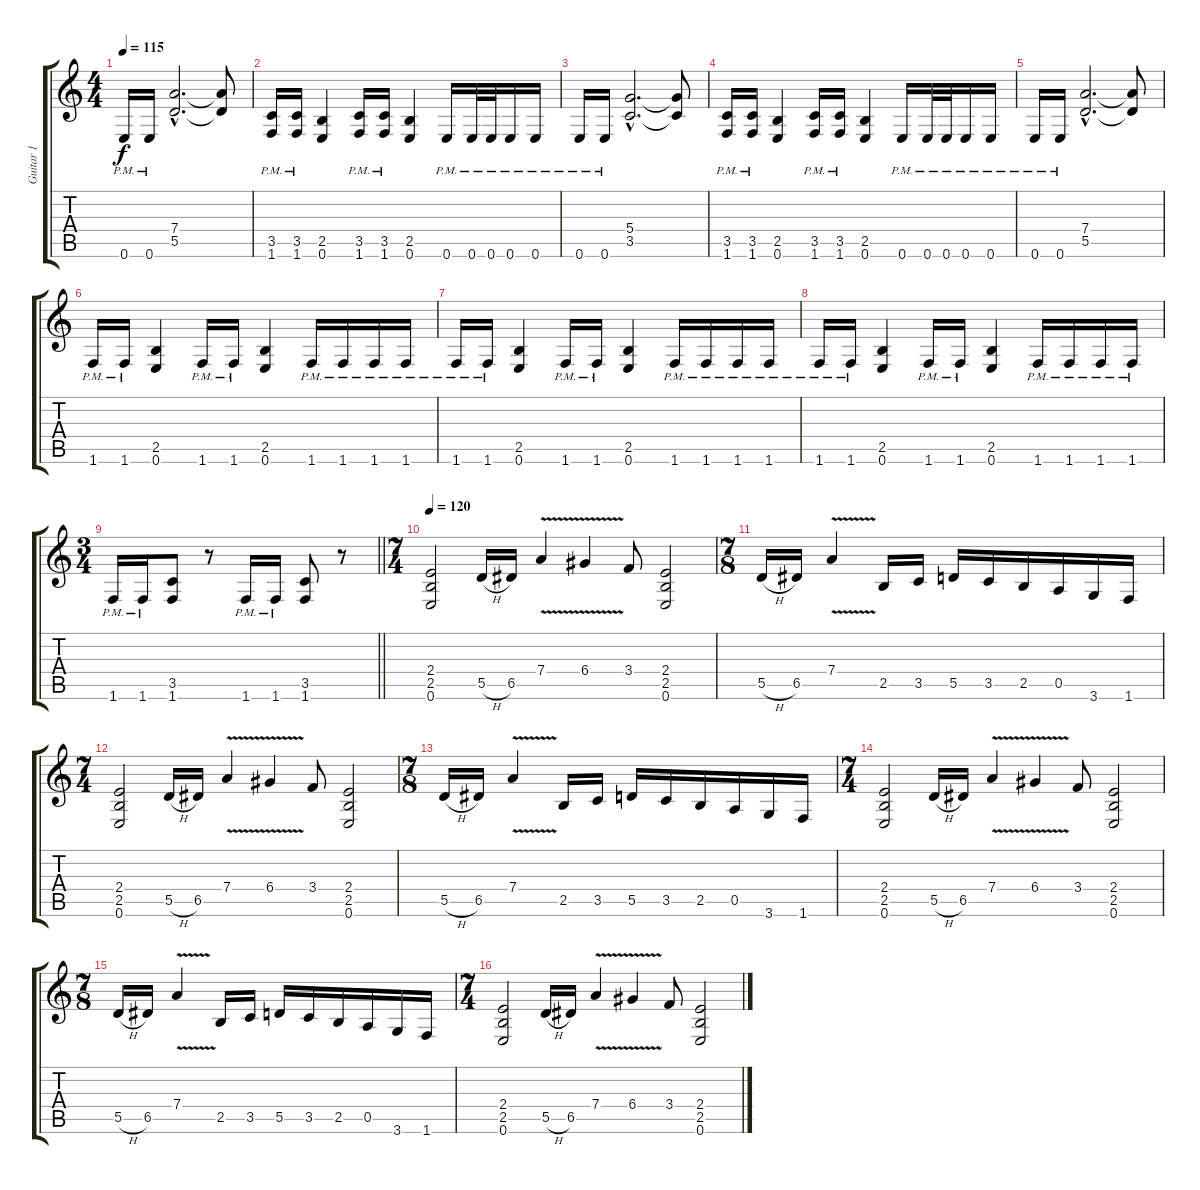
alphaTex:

\track ("Guitar 1" "Guitar 1") {instrument distortionguitar}
\staff {score tabs}
\tuning (E4 B3 G3 D3 A2 E2) {hide}
\ts (4 4)
\tempo 115
\clef g2
\ks c
0.6{pm}.16{dy f} 0.6{pm}.16 (7.4{hac} 5.5{hac}).2{d} (7.4{t} 5.5{t}).8 |
(3.5 1.6{pm}).16 (3.5 1.6{pm}).16 (2.5 0.6).4 (3.5 1.6{pm}).16 (3.5 1.6{pm}).16 (2.5 0.6).4 0.6{pm}.16 0.6{pm}.32 0.6{pm}.32 0.6{pm}.16 0.6{pm}.16 |
0.6{pm}.16 0.6{pm}.16 (5.4{hac} 3.5{hac}).2{d} (5.4{t} 3.5{t}).8 |
(3.5 1.6{pm}).16 (3.5 1.6{pm}).16 (2.5 0.6).4 (3.5 1.6{pm}).16 (3.5 1.6{pm}).16 (2.5 0.6).4 0.6{pm}.16 0.6{pm}.32 0.6{pm}.32 0.6{pm}.16 0.6{pm}.16 |
0.6{pm}.16 0.6{pm}.16 (7.4{hac} 5.5{hac}).2{d} (7.4{t} 5.5{t}).8 |
1.6{pm}.16 1.6{pm}.16 (2.5 0.6).4 1.6{pm}.16 1.6{pm}.16 (2.5 0.6).4 1.6{pm}.16 1.6{pm}.16 1.6{pm}.16 1.6{pm}.16 |
1.6{pm}.16 1.6{pm}.16 (2.5 0.6).4 1.6{pm}.16 1.6{pm}.16 (2.5 0.6).4 1.6{pm}.16 1.6{pm}.16 1.6{pm}.16 1.6{pm}.16 |
1.6{pm}.16 1.6{pm}.16 (2.5 0.6).4 1.6{pm}.16 1.6{pm}.16 (2.5 0.6).4 1.6{pm}.16 1.6{pm}.16 1.6{pm}.16 1.6{pm}.16 |
\ts (3 4)
\barLineRight lightlight
1.6{pm}.16 1.6{pm}.16 (3.5 1.6).8 r.8 1.6{pm}.16 1.6{pm}.16 (3.5 1.6).8 r.8 |
\ts (7 4)
\tempo 120
(2.4 2.5 0.6).2 5.5{h}.16 6.5.16 7.4{v}.4 6.4{v}.4 3.4.8 (2.4 2.5 0.6).2 |
\ts (7 8)
5.5{h}.16 6.5.16 7.4{v}.4 2.5.16 3.5.16 5.5.16 3.5.16 2.5.16 0.5.16 3.6.16 1.6.16 |
\ts (7 4)
(2.4 2.5 0.6).2 5.5{h}.16 6.5.16 7.4{v}.4 6.4{v}.4 3.4.8 (2.4 2.5 0.6).2 |
\ts (7 8)
5.5{h}.16 6.5.16 7.4{v}.4 2.5.16 3.5.16 5.5.16 3.5.16 2.5.16 0.5.16 3.6.16 1.6.16 |
\ts (7 4)
(2.4 2.5 0.6).2 5.5{h}.16 6.5.16 7.4{v}.4 6.4{v}.4 3.4.8 (2.4 2.5 0.6).2 |
\ts (7 8)
5.5{h}.16 6.5.16 7.4{v}.4 2.5.16 3.5.16 5.5.16 3.5.16 2.5.16 0.5.16 3.6.16 1.6.16 |
\ts (7 4)
(2.4 2.5 0.6).2 5.5{h}.16 6.5.16 7.4{v}.4 6.4{v}.4 3.4.8 (2.4 2.5 0.6).2
